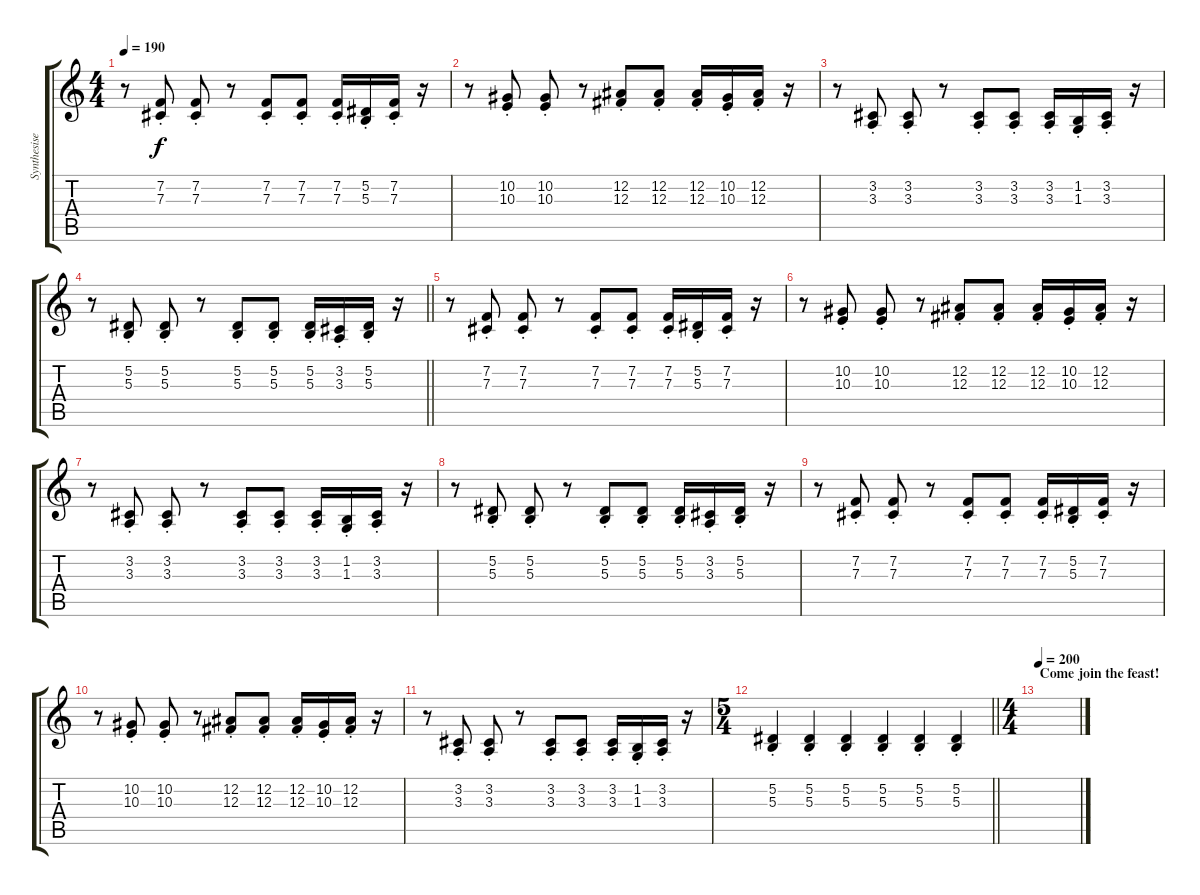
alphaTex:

\track ("Synthesiser Two" "Synthesise") {instrument lead2sawtooth}
\staff {score tabs}
\tuning (Eb4 Bb3 Gb3 Db3 Ab2 Db2) {hide}
\ts (4 4)
\tempo 190
\clef g2
\ks c
r.8{dy f} (7.2{st} 7.3{st}).8 (7.2{st} 7.3{st}).8 r.8 (7.2{st} 7.3{st}).8 (7.2{st} 7.3{st}).8 (7.2{st} 7.3{st}).16 (5.2{st} 5.3{st}).16 (7.2{st} 7.3{st}).16 r.16 |
r.8 (10.2{st} 10.3{st}).8 (10.2{st} 10.3{st}).8 r.8 (12.2{st} 12.3{st}).8 (12.2{st} 12.3{st}).8 (12.2{st} 12.3{st}).16 (10.2{st} 10.3{st}).16 (12.2{st} 12.3{st}).16 r.16 |
r.8 (3.2{st} 3.3{st}).8 (3.2{st} 3.3{st}).8 r.8 (3.2{st} 3.3{st}).8 (3.2{st} 3.3{st}).8 (3.2{st} 3.3{st}).16 (1.2{st} 1.3{st}).16 (3.2{st} 3.3{st}).16 r.16 |
\barLineRight lightlight
r.8 (5.2{st} 5.3{st}).8 (5.2{st} 5.3{st}).8 r.8 (5.2{st} 5.3{st}).8 (5.2{st} 5.3{st}).8 (5.2{st} 5.3{st}).16 (3.2{st} 3.3{st}).16 (5.2{st} 5.3{st}).16 r.16 |
r.8 (7.2{st} 7.3{st}).8 (7.2{st} 7.3{st}).8 r.8 (7.2{st} 7.3{st}).8 (7.2{st} 7.3{st}).8 (7.2{st} 7.3{st}).16 (5.2{st} 5.3{st}).16 (7.2{st} 7.3{st}).16 r.16 |
r.8 (10.2{st} 10.3{st}).8 (10.2{st} 10.3{st}).8 r.8 (12.2{st} 12.3{st}).8 (12.2{st} 12.3{st}).8 (12.2{st} 12.3{st}).16 (10.2{st} 10.3{st}).16 (12.2{st} 12.3{st}).16 r.16 |
r.8 (3.2{st} 3.3{st}).8 (3.2{st} 3.3{st}).8 r.8 (3.2{st} 3.3{st}).8 (3.2{st} 3.3{st}).8 (3.2{st} 3.3{st}).16 (1.2{st} 1.3{st}).16 (3.2{st} 3.3{st}).16 r.16 |
r.8 (5.2{st} 5.3{st}).8 (5.2{st} 5.3{st}).8 r.8 (5.2{st} 5.3{st}).8 (5.2{st} 5.3{st}).8 (5.2{st} 5.3{st}).16 (3.2{st} 3.3{st}).16 (5.2{st} 5.3{st}).16 r.16 |
r.8 (7.2{st} 7.3{st}).8 (7.2{st} 7.3{st}).8 r.8 (7.2{st} 7.3{st}).8 (7.2{st} 7.3{st}).8 (7.2{st} 7.3{st}).16 (5.2{st} 5.3{st}).16 (7.2{st} 7.3{st}).16 r.16 |
r.8 (10.2{st} 10.3{st}).8 (10.2{st} 10.3{st}).8 r.8 (12.2{st} 12.3{st}).8 (12.2{st} 12.3{st}).8 (12.2{st} 12.3{st}).16 (10.2{st} 10.3{st}).16 (12.2{st} 12.3{st}).16 r.16 |
r.8 (3.2{st} 3.3{st}).8 (3.2{st} 3.3{st}).8 r.8 (3.2{st} 3.3{st}).8 (3.2{st} 3.3{st}).8 (3.2{st} 3.3{st}).16 (1.2{st} 1.3{st}).16 (3.2{st} 3.3{st}).16 r.16 |
\ts (5 4)
\barLineRight lightlight
(5.2{st} 5.3{st}).4{volume 0} (5.2{st} 5.3{st}).4 (5.2{st} 5.3{st}).4 (5.2{st} 5.3{st}).4 (5.2{st} 5.3{st}).4 (5.2{st} 5.3{st}).4 |
\ts (4 4)
\section ("" "Come join the feast!")
\tempo 200
